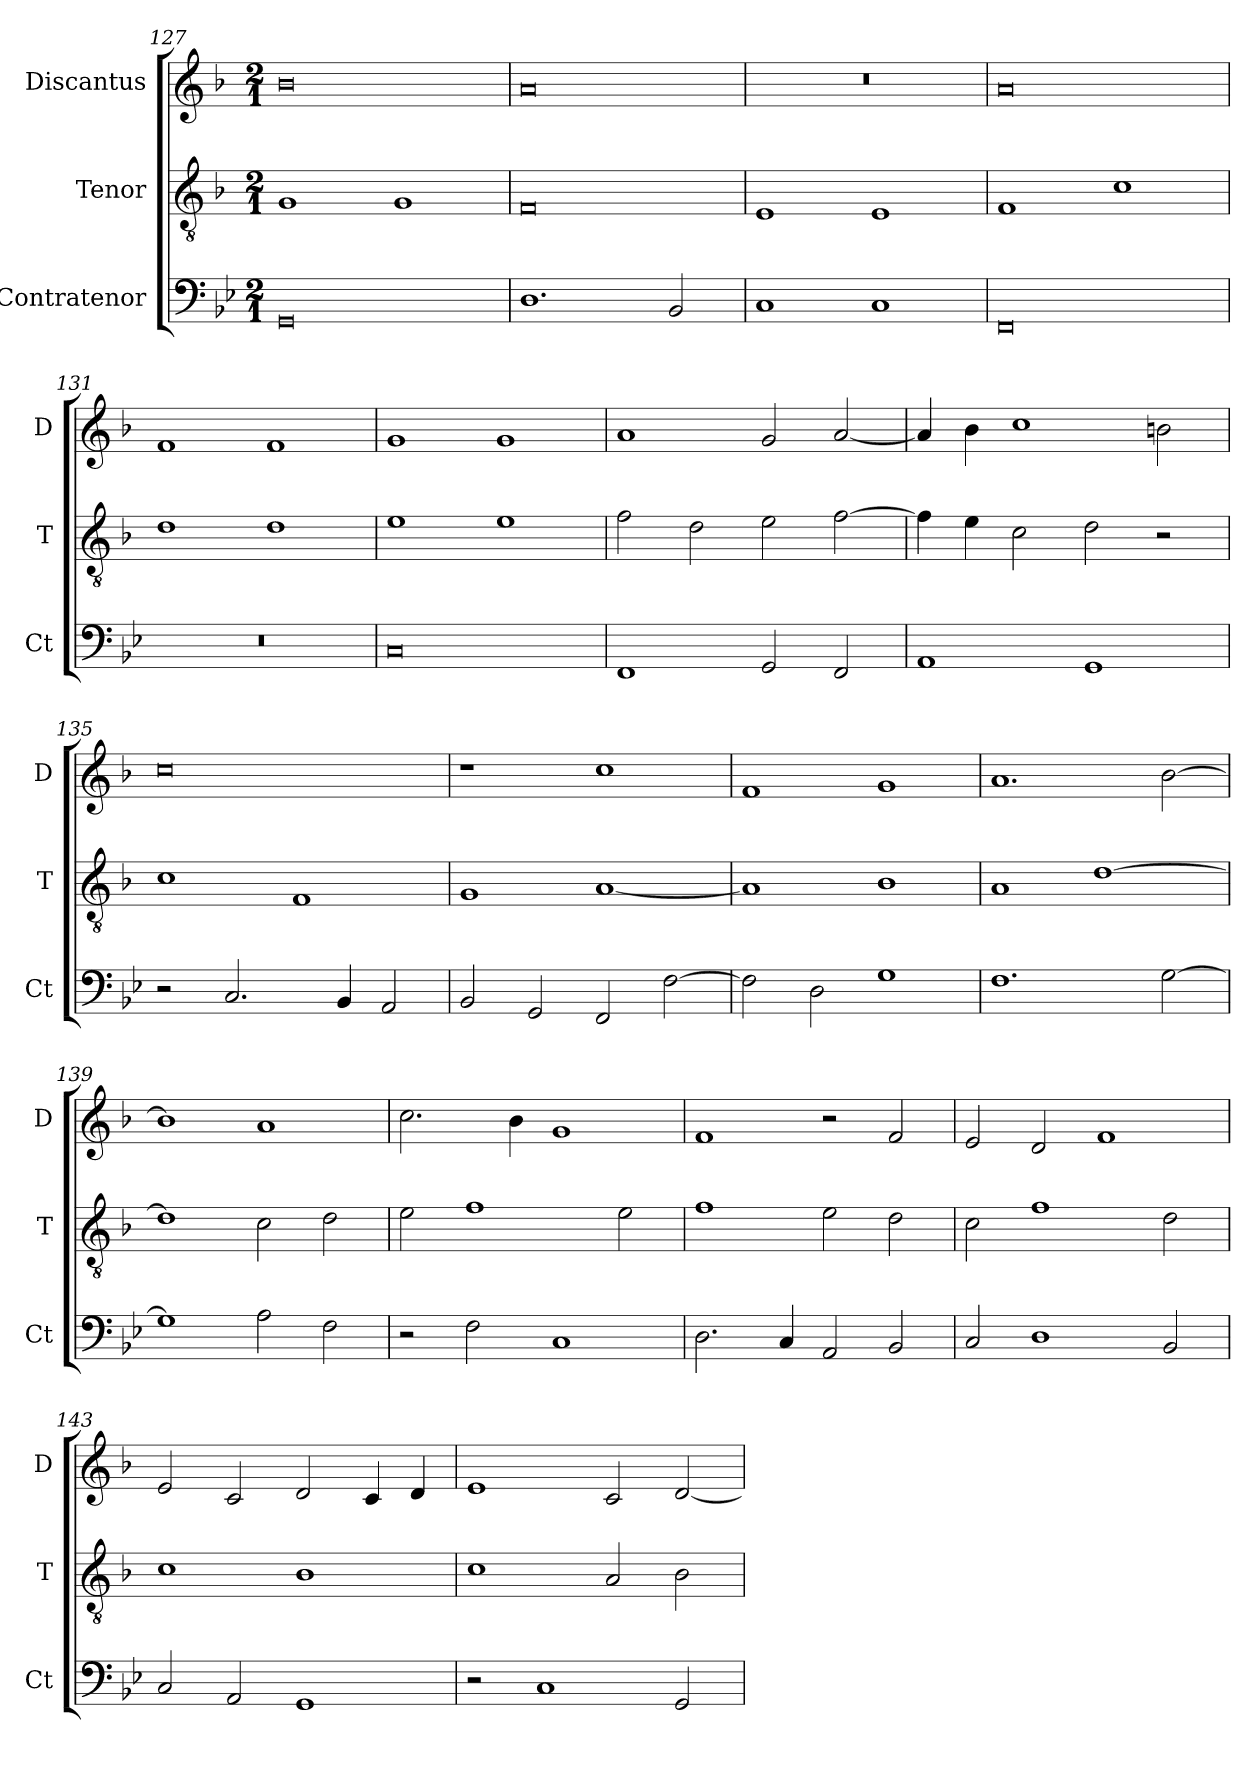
**kern	**kern	**kern
*part3	*part2	*part1
*staff3	*staff2	*staff1
*I"Contratenor	*I"Tenor	*I"Discantus
*I'Ct	*I'T	*I'D
*clefF4	*clefGv2	*clefG2
*k[b-e-]	*k[b-]	*k[b-]
*M2/1	*M2/1	*M2/1
=127	=127	=127
0GG	1G	0b-
.	1G	.
=128	=128	=128
1.D	0F	0a
2BB-/	.	.
=129	=129	=129
1C	1E	0r
1C	1E	.
=130	=130	=130
0FF	1F	0a
.	1c	.
=131	=131	=131
0r	1d	1f
.	1d	1f
=132	=132	=132
0C	1e	1g
.	1e	1g
=133	=133	=133
1FF	2f\	1a
.	2d\	.
2GG/	2e\	2g/
2FF/	[2f\	[2a/
=134	=134	=134
1AA	4f\]	4a/]
.	4e\	4b-\
.	2c\	1cc
1GG	2d\	.
.	2r	2bn\
=135	=135	=135
2r	1c	0cc
2.C/	.	.
.	1F	.
4BB-/	.	.
2AA/	.	.
=136	=136	=136
2BB-/	1G	1r
2GG/	.	.
2FF/	[1A	1cc
[2F\	.	.
=137	=137	=137
2F\]	1A]	1f
2D\	.	.
1G	1B-	1g
=138	=138	=138
1.F	1A	1.a
.	[1d	.
[2G\	.	[2b-\
=139	=139	=139
1G]	1d]	1b-]
2A\	2c\	1a
2F\	2d\	.
=140	=140	=140
2r	2e\	2.cc\
2F\	1f	.
.	.	4b-\
1C	.	1g
.	2e\	.
=141	=141	=141
2.D\	1f	1f
4C/	.	.
2AA/	2e\	2r
2BB-/	2d\	2f/
=142	=142	=142
2C/	2c\	2e/
1D	1f	2d/
.	.	1f
2BB-/	2d\	.
=143	=143	=143
2C/	1c	2e/
2AA/	.	2c/
1GG	1B-	2d/
.	.	4c/
.	.	4d/
=144	=144	=144
2r	1c	1e
1C	.	.
.	2A/	2c/
2GG/	2B-\	[2d/
=	=	=
*-	*-	*-
